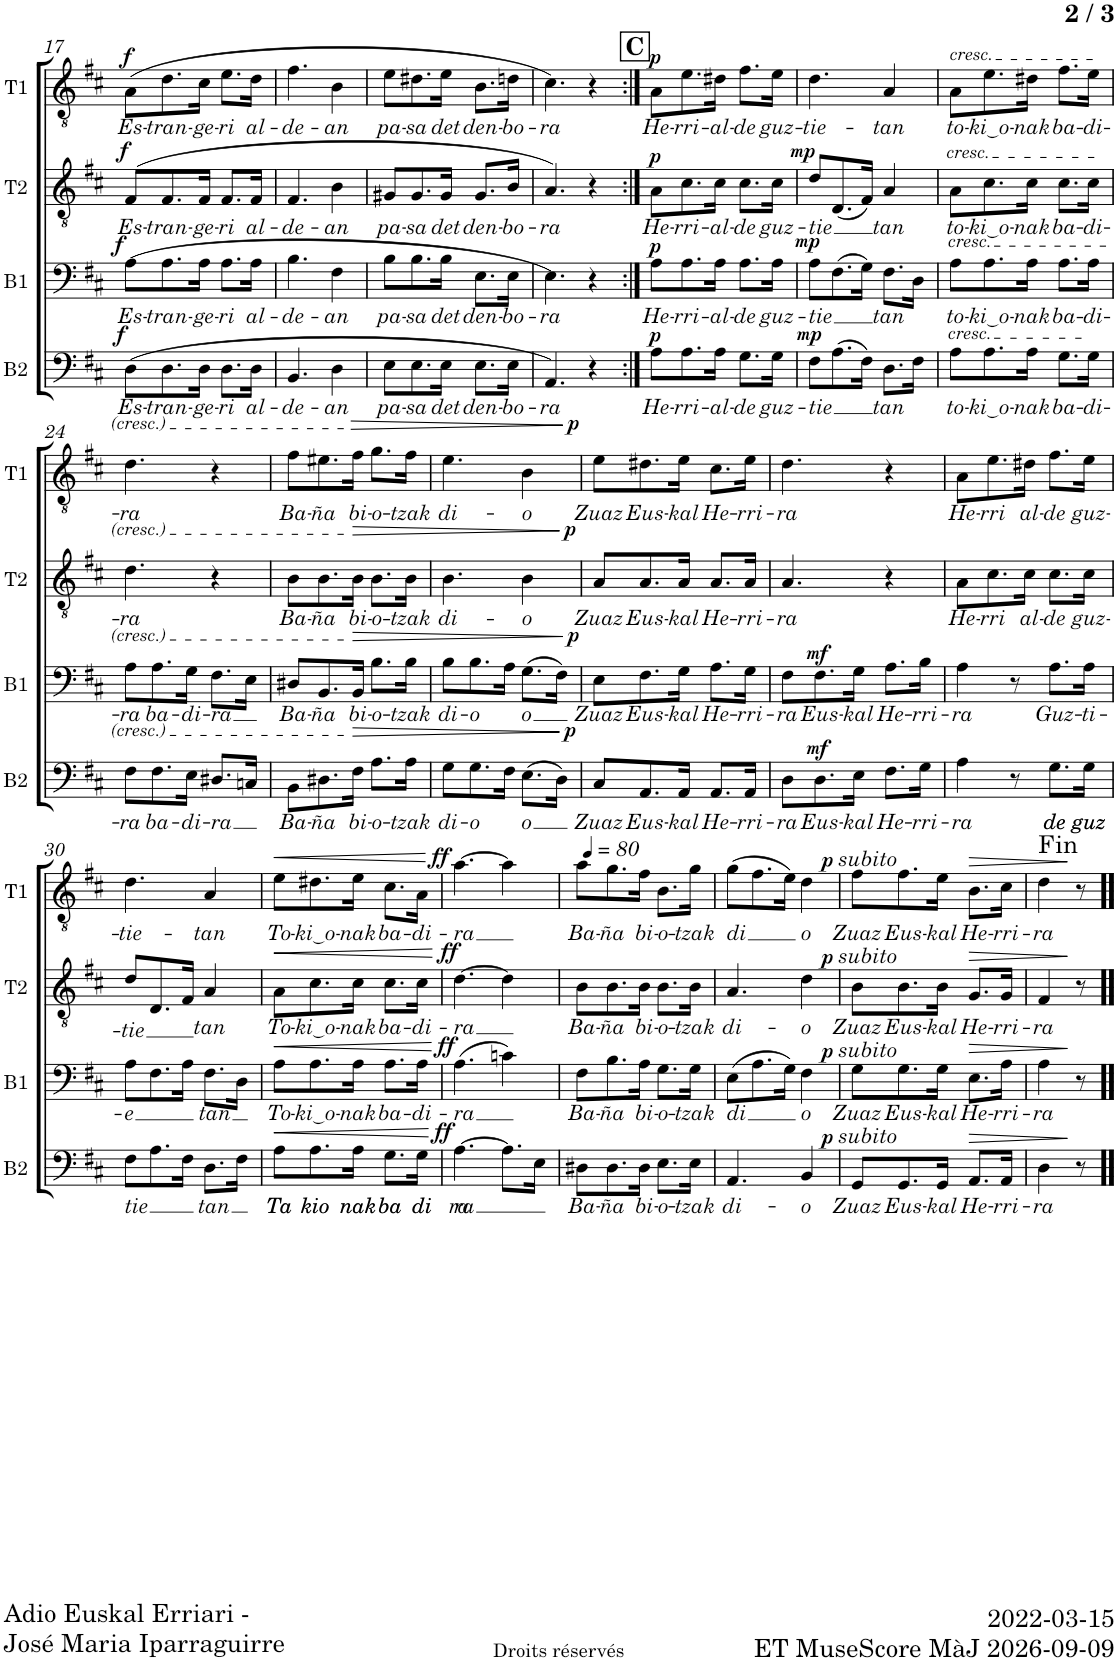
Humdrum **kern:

**kern	**text	**dynam	**kern	**text	**dynam	**kern	**text	**dynam	**kern	**text	**dynam
*part4	*part4	*part4	*part3	*part3	*part3	*part2	*part2	*part2	*part1	*part1	*part1
*staff4	*staff4	*staff4	*staff3	*staff3	*staff3	*staff2	*staff2	*staff2	*staff1	*staff1	*staff1
*I"Basse	*	*	*I"Baryton	*	*	*I"Ténor 2	*	*	*I"Ténor 1	*	*
*I'B2	*	*	*I'B1	*	*	*I'T2	*	*	*I'T1	*	*
!!LO:PB:g=z
*clefF4	*	*	*clefF4	*	*	*clefGv2	*	*	*clefGv2	*	*
*k[f#c#]	*	*	*k[f#c#]	*	*	*k[f#c#]	*	*	*k[f#c#]	*	*
*M5/8	*	*	*M5/8	*	*	*M5/8	*	*	*M5/8	*	*
=17	=17	=17	=17	=17	=17	=17	=17	=17	=17	=17	=17
!	!LO:LY:b	!LO:DY:a	!	!LO:LY:b	!LO:DY:a	!	!LO:LY:b	!LO:DY:a	!	!LO:LY:b	!LO:DY:a
(8D\L	Es-	f	(8A\L	Es-	f	(8F#/L	Es-	f	(8A\L	Es-	f
!	!LO:LY:b	!	!	!LO:LY:b	!	!	!LO:LY:b	!	!	!LO:LY:b	!
8.D\	-tran-	.	8.A\	-tran-	.	8.F#/	-tran-	.	8.d\	-tran-	.
!	!LO:LY:b	!	!	!LO:LY:b	!	!	!LO:LY:b	!	!	!LO:LY:b	!
16D\Jk	-ge-	.	16A\Jk	-ge-	.	16F#/Jk	-ge-	.	16c#\Jk	-ge-	.
!	!LO:LY:b	!	!	!LO:LY:b	!	!	!LO:LY:b	!	!	!LO:LY:b	!
8.D\L	-ri	.	8.A\L	-ri	.	8.F#/L	-ri	.	8.e\L	-ri	.
!	!LO:LY:b	!	!	!LO:LY:b	!	!	!LO:LY:b	!	!	!LO:LY:b	!
16D\Jk	al-	.	16A\Jk	al-	.	16F#/Jk	al-	.	16d\Jk	al-	.
=18	=18	=18	=18	=18	=18	=18	=18	=18	=18	=18	=18
!	!LO:LY:b	!	!	!LO:LY:b	!	!	!LO:LY:b	!	!	!LO:LY:b	!
4.BB/	-de-	.	4.B\	-de-	.	4.F#/	-de-	.	4.f#\	-de-	.
!	!LO:LY:b	!	!	!LO:LY:b	!	!	!LO:LY:b	!	!	!LO:LY:b	!
4D\	-an	.	4F#\	-an	.	4B\	-an	.	4B\	-an	.
=19	=19	=19	=19	=19	=19	=19	=19	=19	=19	=19	=19
!	!LO:LY:b	!	!	!LO:LY:b	!	!	!LO:LY:b	!	!	!LO:LY:b	!
8E\L	pa-	.	8B\L	pa-	.	8G#X/L	pa-	.	8e\L	pa-	.
!	!LO:LY:b	!	!	!LO:LY:b	!	!	!LO:LY:b	!	!	!LO:LY:b	!
8.E\	-sa	.	8.B\	-sa	.	8.G#/	-sa	.	8.d#X\	-sa	.
!	!LO:LY:b	!	!	!LO:LY:b	!	!	!LO:LY:b	!	!	!LO:LY:b	!
16E\Jk	det	.	16B\Jk	det	.	16G#/Jk	det	.	16e\Jk	det	.
!	!LO:LY:b	!	!	!LO:LY:b	!	!	!LO:LY:b	!	!	!LO:LY:b	!
8.E\L	den-	.	8.E\L	den-	.	8.G#/L	den-	.	8.B\L	den-	.
!	!LO:LY:b	!	!	!LO:LY:b	!	!	!LO:LY:b	!	!	!LO:LY:b	!
16E\Jk	-bo-	.	16E\Jk	-bo-	.	16B/Jk	-bo-	.	16dn\Jk	-bo-	.
=20	=20	=20	=20	=20	=20	=20	=20	=20	=20	=20	=20
!	!LO:LY:b	!	!	!LO:LY:b	!	!	!LO:LY:b	!	!	!LO:LY:b	!
4.AA/)	-ra	.	4.E\)	-ra	.	4.A/)	-ra	.	4.c#\)	-ra	.
4r	.	.	4r	.	.	4r	.	.	4r	.	.
!!LO:REH:place=s1:a:B:cj:fs=14:t=C
=21:|!	=21:|!	=21:|!	=21:|!	=21:|!	=21:|!	=21:|!	=21:|!	=21:|!	=21:|!	=21:|!	=21:|!
!	!LO:LY:b	!LO:DY:a	!	!LO:LY:b	!LO:DY:a	!	!LO:LY:b	!LO:DY:a	!	!LO:LY:b	!LO:DY:a
8A\L	He-	p	8A\L	He-	p	8A\L	He-	p	8A\L	He-	p
!	!LO:LY:b	!	!	!LO:LY:b	!	!	!LO:LY:b	!	!	!LO:LY:b	!
8.A\	-rri-	.	8.A\	-rri-	.	8.c#\	-rri-	.	8.e\	-rri-	.
!	!LO:LY:b	!	!	!LO:LY:b	!	!	!LO:LY:b	!	!	!LO:LY:b	!
16A\Jk	-al-	.	16A\Jk	-al-	.	16c#\Jk	-al-	.	16d#X\Jk	-al-	.
!	!LO:LY:b	!	!	!LO:LY:b	!	!	!LO:LY:b	!	!	!LO:LY:b	!
8.G\L	-de	.	8.A\L	-de	.	8.c#\L	-de	.	8.f#\L	-de	.
!	!LO:LY:b	!	!	!LO:LY:b	!	!	!LO:LY:b	!	!	!LO:LY:b	!
16G\Jk	guz-	.	16A\Jk	guz-	.	16c#\Jk	guz-	.	16e\Jk	guz-	.
=22	=22	=22	=22	=22	=22	=22	=22	=22	=22	=22	=22
!	!LO:LY:b	!LO:DY:a	!	!LO:LY:b	!LO:DY:a	!	!LO:LY:b	!LO:DY:a	!	!LO:LY:b	!
8F#\L	-tie	mp	8A\L	-tie	mp	8d/L	-tie	mp	4.d\	-tie-	.
(8.A\	.	.	(8.F#\	.	.	(8.D/	.	.	.	.	.
16F#\Jk)	.	.	16G\Jk)	.	.	16F#/Jk)	.	.	.	.	.
!	!LO:LY:b	!	!	!LO:LY:b	!	!	!LO:LY:b	!	!	!LO:LY:b	!
8.D\L	tan	.	8.F#\L	tan	.	4A/	tan	.	4A/	-tan	.
16F#\Jk	.	.	16D\Jk	.	.	.	.	.	.	.	.
=23	=23	=23	=23	=23	=23	=23	=23	=23	=23	=23	=23
!	!	!	!	!	!	!	!	!	!LO:TX:a:i:t=cresc.	!	!
!	!	!	!	!	!	!LO:TX:a:i:t=cresc.	!	!	!	!	!
!	!	!	!LO:TX:a:i:t=cresc.	!	!	!	!	!	!	!	!
!LO:TX:a:i:t=cresc.	!	!	!	!	!	!	!	!	!	!	!
!	!LO:LY:b	!	!	!LO:LY:b	!	!	!LO:LY:b	!	!	!LO:LY:b	!
8A\L	to-	.	8A\L	to-	.	8A\L	to-	.	8A\L	to-	.
!	!LO:LY:b	!	!	!LO:LY:b	!	!	!LO:LY:b	!	!	!LO:LY:b	!
8.A\	-ki ͜ o-	.	8.A\	-ki ͜ o-	.	8.c#\	-ki ͜ o-	.	8.e\	-ki ͜ o-	.
!	!LO:LY:b	!	!	!LO:LY:b	!	!	!LO:LY:b	!	!	!LO:LY:b	!
16A\Jk	-nak	.	16A\Jk	-nak	.	16c#\Jk	-nak	.	16d#X\Jk	-nak	.
!	!LO:LY:b	!	!	!LO:LY:b	!	!	!LO:LY:b	!	!	!LO:LY:b	!
8.G\L	ba-	.	8.A\L	ba-	.	8.c#\L	ba-	.	8.f#\L	ba-	.
!	!LO:LY:b	!	!	!LO:LY:b	!	!	!LO:LY:b	!	!	!LO:LY:b	!
16G\Jk	-di-	.	16A\Jk	-di-	.	16c#\Jk	-di-	.	16e\Jk	-di-	.
!!LO:LB:g=z
=24	=24	=24	=24	=24	=24	=24	=24	=24	=24	=24	=24
!	!LO:LY:b	!	!	!LO:LY:b	!	!	!LO:LY:b	!	!	!LO:LY:b	!
8F#\L	-ra	.	8A\L	-ra	.	4.d\	-ra	.	4.d\	-ra	.
!	!LO:LY:b	!	!	!LO:LY:b	!	!	!	!	!	!	!
8.F#\	ba-	.	8.A\	ba-	.	.	.	.	.	.	.
!	!LO:LY:b	!	!	!LO:LY:b	!	!	!	!	!	!	!
16E\Jk	-di-	.	16G\Jk	-di-	.	.	.	.	.	.	.
!	!LO:LY:b	!	!	!LO:LY:b	!	!	!	!	!	!	!
8.D#X/L	-ra	.	8.F#\L	-ra	.	4r	.	.	4r	.	.
16Cn/Jk	.	.	16E\Jk	.	.	.	.	.	.	.	.
=25	=25	=25	=25	=25	=25	=25	=25	=25	=25	=25	=25
!	!LO:LY:b	!	!	!LO:LY:b	!	!	!LO:LY:b	!	!	!LO:LY:b	!
8BB\L	Ba-	.	8D#X/L	Ba-	.	8B\L	Ba-	.	8f#\L	Ba-	.
!	!LO:LY:b	!	!	!LO:LY:b	!	!	!LO:LY:b	!	!	!LO:LY:b	!
8.D#X\	-ña	.	8.BB/	-ña	.	8.B\	-ña	.	8.e#X\	-ña	.
!	!LO:LY:b	!LO:HP:b	!	!LO:LY:b	!LO:HP:b	!	!LO:LY:b	!LO:HP:b	!	!LO:LY:b	!LO:HP:b
16F#\Jk	bi-	>	16BB/Jk	bi-	>	16B\Jk	bi-	>	16f#\Jk	bi-	>
!	!LO:LY:b	!	!	!LO:LY:b	!	!	!LO:LY:b	!	!	!LO:LY:b	!
8.A\L	-o-	.	8.B\L	-o-	.	8.B\L	-o-	.	8.g\L	-o-	.
!	!LO:LY:b	!	!	!LO:LY:b	!	!	!LO:LY:b	!	!	!LO:LY:b	!
16A\Jk	-tzak	.	16B\Jk	-tzak	.	16B\Jk	-tzak	.	16f#\Jk	-tzak	.
=26	=26	=26	=26	=26	=26	=26	=26	=26	=26	=26	=26
!	!LO:LY:b	!	!	!LO:LY:b	!	!	!LO:LY:b	!	!	!LO:LY:b	!
8G\L	di-	.	8B\L	di-	.	4.B\	di-	.	4.e\	di-	.
!	!LO:LY:b	!	!	!LO:LY:b	!	!	!	!	!	!	!
8.G\	-o	.	8.B\	-o	.	.	.	.	.	.	.
16F#\Jk	.	.	16A\Jk	.	.	.	.	.	.	.	.
!	!LO:LY:b	!	!	!LO:LY:b	!	!	!LO:LY:b	!	!	!LO:LY:b	!
(8.E\L	o	.	(8.G\L	o	.	4B\	-o	.	4B\	-o	.
16D\Jk)	.	.	16F#\Jk)	.	.	.	.	.	.	.	.
.	.	]	.	.	]	.	.	]	.	.	]
=27	=27	=27	=27	=27	=27	=27	=27	=27	=27	=27	=27
!	!LO:LY:b	!LO:DY:a	!	!LO:LY:b	!LO:DY:a	!	!LO:LY:b	!LO:DY:a	!	!LO:LY:b	!LO:DY:a
8C#/L	Zuaz	p	8E\L	Zuaz	p	8A/L	Zuaz	p	8e\L	Zuaz	p
!	!LO:LY:b	!	!	!LO:LY:b	!	!	!LO:LY:b	!	!	!LO:LY:b	!
8.AA/	Eus-	.	8.F#\	Eus-	.	8.A/	Eus-	.	8.d#X\	Eus-	.
!	!LO:LY:b	!	!	!LO:LY:b	!	!	!LO:LY:b	!	!	!LO:LY:b	!
16AA/Jk	-kal	.	16G\Jk	-kal	.	16A/Jk	-kal	.	16e\Jk	-kal	.
!	!LO:LY:b	!	!	!LO:LY:b	!	!	!LO:LY:b	!	!	!LO:LY:b	!
8.AA/L	He-	.	8.A\L	He-	.	8.A/L	He-	.	8.c#\L	He-	.
!	!LO:LY:b	!	!	!LO:LY:b	!	!	!LO:LY:b	!	!	!LO:LY:b	!
16AA/Jk	-rri-	.	16G\Jk	-rri-	.	16A/Jk	-rri-	.	16e\Jk	-rri-	.
=28	=28	=28	=28	=28	=28	=28	=28	=28	=28	=28	=28
!	!LO:LY:b	!	!	!LO:LY:b	!	!	!LO:LY:b	!	!	!LO:LY:b	!
8D\L	-ra	.	8F#\L	-ra	.	4.A/	-ra	.	4.d\	-ra	.
!	!LO:LY:b	!LO:DY:a	!	!LO:LY:b	!LO:DY:a	!	!	!	!	!	!
8.D\	Eus-	mf	8.F#\	Eus-	mf	.	.	.	.	.	.
!	!LO:LY:b	!	!	!LO:LY:b	!	!	!	!	!	!	!
16E\Jk	-kal	.	16G\Jk	-kal	.	.	.	.	.	.	.
!	!LO:LY:b	!	!	!LO:LY:b	!	!	!	!	!	!	!
8.F#\L	He-	.	8.A\L	He-	.	4r	.	.	4r	.	.
!	!LO:LY:b	!	!	!LO:LY:b	!	!	!	!	!	!	!
16G\Jk	-rri-	.	16B\Jk	-rri-	.	.	.	.	.	.	.
=29	=29	=29	=29	=29	=29	=29	=29	=29	=29	=29	=29
!	!LO:LY:b	!	!	!LO:LY:b	!	!	!LO:LY:b	!	!	!LO:LY:b	!
4A\	-ra	.	4A\	-ra	.	8A\L	He-	.	8A\L	He-	.
!	!	!	!	!	!	!	!LO:LY:b	!	!	!LO:LY:b	!
.	.	.	.	.	.	8.c#\	-rri	.	8.e\	-rri	.
8r	.	.	8r	.	.	.	.	.	.	.	.
!	!	!	!	!	!	!	!LO:LY:b	!	!	!LO:LY:b	!
.	.	.	.	.	.	16c#\Jk	al-	.	16d#X\Jk	al-	.
!	!LO:LY:b	!	!	!LO:LY:b	!	!	!LO:LY:b	!	!	!LO:LY:b	!
8.G\L	de	.	8.A\L	Guz-	.	8.c#\L	-de	.	8.f#\L	-de	.
!	!LO:LY:b	!	!	!LO:LY:b	!	!	!LO:LY:b	!	!	!LO:LY:b	!
16G\Jk	guz	.	16A\Jk	-ti-	.	16c#\Jk	guz-	.	16e\Jk	guz-	.
!!LO:LB:g=z
=30	=30	=30	=30	=30	=30	=30	=30	=30	=30	=30	=30
!	!LO:LY:b	!	!	!LO:LY:b	!	!	!LO:LY:b	!	!	!LO:LY:b	!
8F#\L	tie	.	8A\L	-e	.	8d/L	-tie	.	4.d\	-tie-	.
8.A\	.	.	8.F#\	.	.	8.D/	.	.	.	.	.
16F#\Jk	.	.	16A\Jk	.	.	16F#/Jk	.	.	.	.	.
!	!LO:LY:b	!	!	!LO:LY:b	!	!	!LO:LY:b	!	!	!LO:LY:b	!
8.D\L	tan	.	8.F#\L	tan	.	4A/	tan	.	4A/	-tan	.
16F#\Jk	.	.	16D\Jk	.	.	.	.	.	.	.	.
=31	=31	=31	=31	=31	=31	=31	=31	=31	=31	=31	=31
!	!LO:LY:b	!LO:HP:b	!	!LO:LY:b	!LO:HP:b	!	!LO:LY:b	!LO:HP:b	!	!LO:LY:b	!LO:HP:b
8A\L	Ta	<	8A\L	To-	<	8A\L	To-	<	8e\L	To-	<
!	!LO:LY:b	!	!	!LO:LY:b	!	!	!LO:LY:b	!	!	!LO:LY:b	!
8.A\	kio	.	8.A\	-ki ͜ o-	.	8.c#\	-ki ͜ o-	.	8.d#X\	-ki ͜ o-	.
!	!LO:LY:b	!	!	!LO:LY:b	!	!	!LO:LY:b	!	!	!LO:LY:b	!
16A\Jk	nak	.	16A\Jk	nak	.	16c#\Jk	nak	.	16e\Jk	nak	.
!	!LO:LY:b	!	!	!LO:LY:b	!	!	!LO:LY:b	!	!	!LO:LY:b	!
8.G\L	ba	.	8.A\L	ba-	.	8.c#\L	ba-	.	8.c#\L	ba-	.
!	!LO:LY:b	!	!	!LO:LY:b	!	!	!LO:LY:b	!	!	!LO:LY:b	!
16G\Jk	di	.	16A\Jk	-di-	.	16c#\Jk	-di-	.	16A\Jk	-di-	.
.	.	[	.	.	[	.	.	[	.	.	[
=32	=32	=32	=32	=32	=32	=32	=32	=32	=32	=32	=32
!	!LO:LY:b	!LO:DY:a	!	!LO:LY:b	!LO:DY:a	!	!LO:LY:b	!LO:DY:a	!	!LO:LY:b	!LO:DY:a
[4.A\	ra	ff	(4.A\	-ra	ff	[4.d\	-ra	ff	[4.a\	-ra	ff
8.A\L]	.	.	4cn\)	.	.	4d\]	.	.	4a\]	.	.
16E\Jk	.	.	.	.	.	.	.	.	.	.	.
=33	=33	=33	=33	=33	=33	=33	=33	=33	=33	=33	=33
*	*	*	*	*	*	*	*	*	*MM80	*	*
!	!LO:LY:b	!	!	!LO:LY:b	!	!	!LO:LY:b	!	!	!LO:LY:b	!
8D#X\L	Ba-	.	8F#\L	Ba-	.	8B\L	Ba-	.	8a\L	Ba-	.
!	!LO:LY:b	!	!	!LO:LY:b	!	!	!LO:LY:b	!	!	!LO:LY:b	!
8.D#\	-ña	.	8.B\	-ña	.	8.B\	-ña	.	8.g\	-ña	.
!	!LO:LY:b	!	!	!LO:LY:b	!	!	!LO:LY:b	!	!	!LO:LY:b	!
16D#\Jk	bi-	.	16A\Jk	bi-	.	16B\Jk	bi-	.	16f#\Jk	bi-	.
!	!LO:LY:b	!	!	!LO:LY:b	!	!	!LO:LY:b	!	!	!LO:LY:b	!
8.E\L	-o-	.	8.G\L	-o-	.	8.B\L	-o-	.	8.B\L	-o-	.
!	!LO:LY:b	!	!	!LO:LY:b	!	!	!LO:LY:b	!	!	!LO:LY:b	!
16E\Jk	-tzak	.	16G\Jk	-tzak	.	16B\Jk	-tzak	.	16g\Jk	-tzak	.
=34	=34	=34	=34	=34	=34	=34	=34	=34	=34	=34	=34
!	!LO:LY:b	!	!	!LO:LY:b	!	!	!LO:LY:b	!	!	!LO:LY:b	!
4.AA/	di-	.	(8E\L	-di	.	4.A/	di-	.	(8g\L	-di	.
.	.	.	8.A\	.	.	.	.	.	8.f#\	.	.
.	.	.	16G\Jk)	.	.	.	.	.	16e\Jk)	.	.
!	!LO:LY:b	!	!	!LO:LY:b	!	!	!LO:LY:b	!	!	!LO:LY:b	!
4BB/	o	.	4F#\	o	.	4d\	o	.	4d\	o	.
=35	=35	=35	=35	=35	=35	=35	=35	=35	=35	=35	=35
!	!LO:LY:b	!LO:DY:a	!	!LO:LY:b	!	!	!LO:LY:b	!	!	!LO:LY:b	!
!	!	!LO:DY:n=1:a	!	!	!LO:DY:a	!	!	!	!	!	!
!	!	!	!	!	!LO:DY:n=1:a	!	!	!LO:DY:a	!	!	!
!	!	!	!	!	!	!	!	!LO:DY:n=1:a	!	!	!LO:DY:a
!	!	!	!	!	!	!	!	!	!	!	!LO:DY:n=1:a
8GG/L	Zuaz	p other-dynamics	8G\L	Zuaz	p other-dynamics	8B\L	Zuaz	p other-dynamics	8f#\L	Zuaz	p other-dynamics
!	!LO:LY:b	!	!	!LO:LY:b	!	!	!LO:LY:b	!	!	!LO:LY:b	!
8.GG/	Eus-	.	8.G\	Eus-	.	8.B\	Eus-	.	8.f#\	Eus-	.
!	!LO:LY:b	!	!	!LO:LY:b	!	!	!LO:LY:b	!	!	!LO:LY:b	!
16GG/Jk	-kal	.	16G\Jk	-kal	.	16B\Jk	-kal	.	16e\Jk	-kal	.
!	!LO:LY:b	!LO:HP:b	!	!LO:LY:b	!LO:HP:b	!	!LO:LY:b	!LO:HP:b	!	!LO:LY:b	!LO:HP:b
8.AA/L	He-	>	8.E\L	He-	>	8.G/L	He-	>	8.B\L	He-	>
!	!LO:LY:b	!	!	!LO:LY:b	!	!	!LO:LY:b	!	!	!LO:LY:b	!
16AA/Jk	-rri-	.	16A\Jk	-rri-	.	16G/Jk	-rri-	.	16c#\Jk	-rri-	.
=36	=36	=36	=36	=36	=36	=36	=36	=36	=36	=36	=36
!	!LO:LY:b	!	!	!LO:LY:b	!	!	!LO:LY:b	!	!	!LO:LY:b	!
4D\	-ra	.	4A\	-ra	.	4F#/	-ra	.	4d\	-ra	.
8r	.	]	8r	.	]	8r	.	]	8r	.	]
!	!	!	!	!	!	!	!	!	!LO:TX:a:t=<font size="14"/>Fin	!	!
=!!	=!!	=!!	=!!	=!!	=!!	=!!	=!!	=!!	=!!	=!!	=!!
*-	*-	*-	*-	*-	*-	*-	*-	*-	*-	*-	*-
